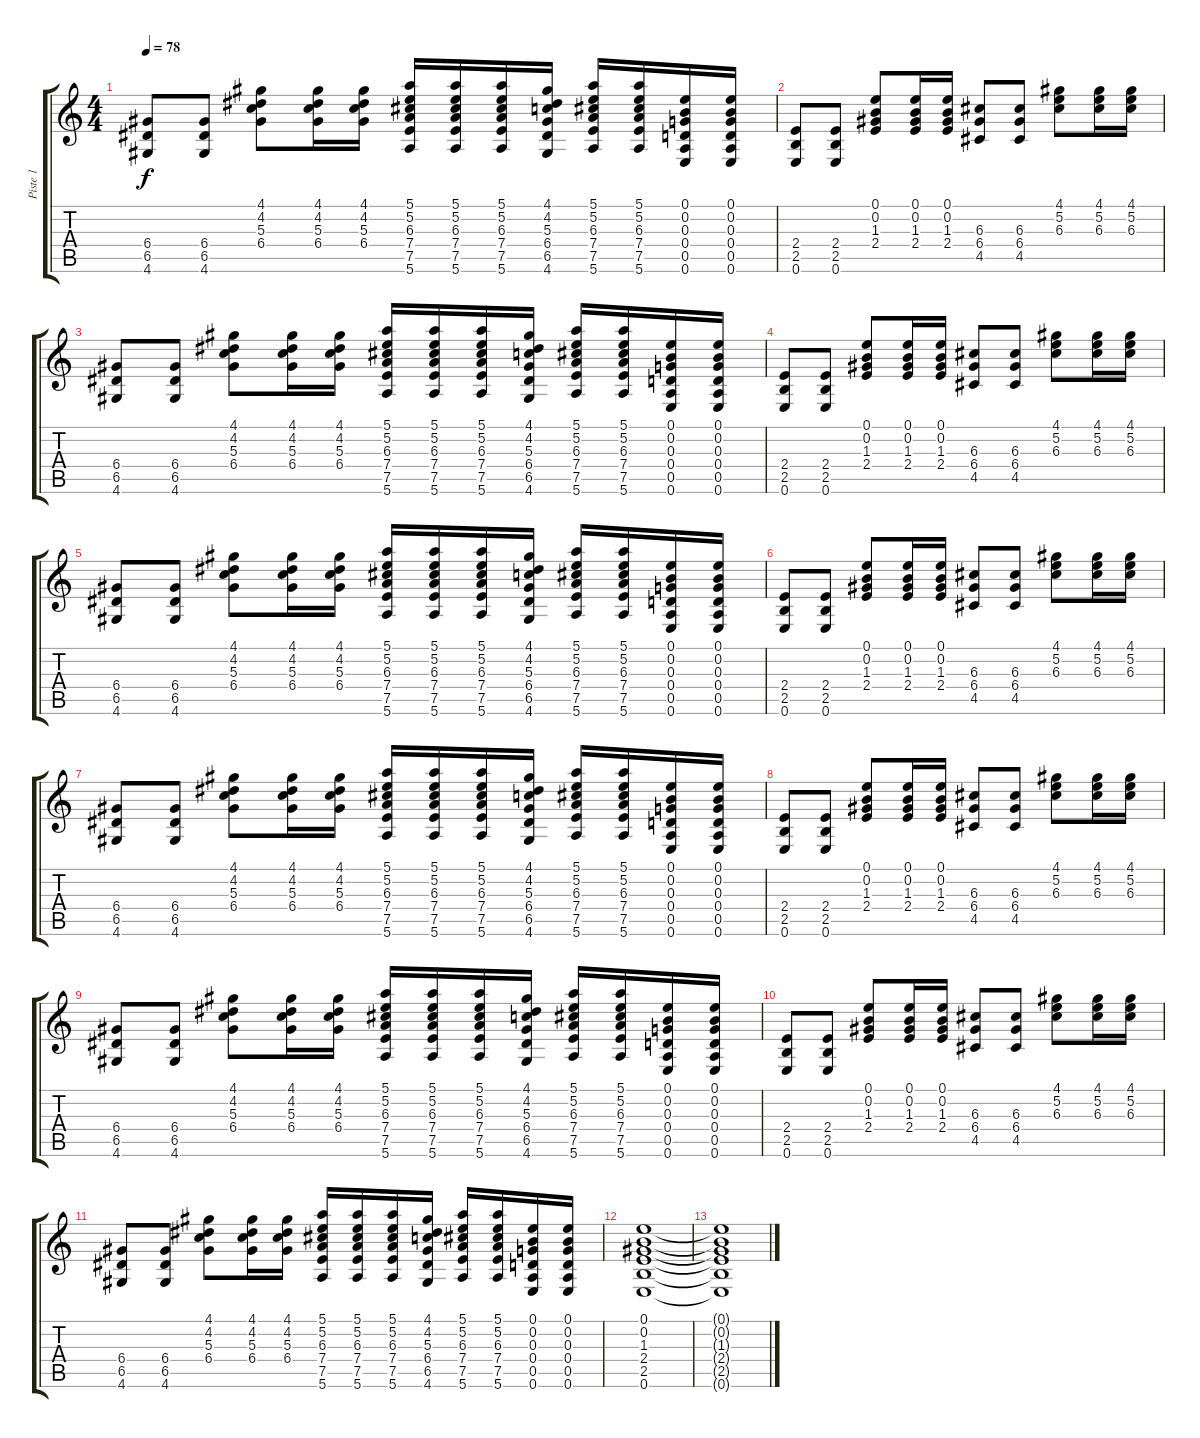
\track ("Piste 1" "Piste 1") {instrument electricguitarclean}
\staff {score tabs}
\tuning (E4 B3 G3 D3 A2 E2) {hide}
\ts (4 4)
\tempo 78
\clef g2
\ks c
(6.4 6.5 4.6).8{dy f} (6.4 6.5 4.6).8 (4.1 4.2 5.3 6.4).8 (4.1 4.2 5.3 6.4).16 (4.1 4.2 5.3 6.4).16 (5.1 5.2 6.3 7.4 7.5 5.6).16 (5.1 5.2 6.3 7.4 7.5 5.6).16 (5.1 5.2 6.3 7.4 7.5 5.6).16 (4.1 4.2 5.3 6.4 6.5 4.6).16 (5.1 5.2 6.3 7.4 7.5 5.6).16 (5.1 5.2 6.3 7.4 7.5 5.6).16 (0.1 0.2 0.3 0.4 0.5 0.6).16 (0.1 0.2 0.3 0.4 0.5 0.6).16 |
(2.4 2.5 0.6).8 (2.4 2.5 0.6).8 (0.1 0.2 1.3 2.4).8 (0.1 0.2 1.3 2.4).16 (0.1 0.2 1.3 2.4).16 (6.3 6.4 4.5).8 (6.3 6.4 4.5).8 (4.1 5.2 6.3).8 (4.1 5.2 6.3).16 (4.1 5.2 6.3).16 |
(6.4 6.5 4.6).8 (6.4 6.5 4.6).8 (4.1 4.2 5.3 6.4).8 (4.1 4.2 5.3 6.4).16 (4.1 4.2 5.3 6.4).16 (5.1 5.2 6.3 7.4 7.5 5.6).16 (5.1 5.2 6.3 7.4 7.5 5.6).16 (5.1 5.2 6.3 7.4 7.5 5.6).16 (4.1 4.2 5.3 6.4 6.5 4.6).16 (5.1 5.2 6.3 7.4 7.5 5.6).16 (5.1 5.2 6.3 7.4 7.5 5.6).16 (0.1 0.2 0.3 0.4 0.5 0.6).16 (0.1 0.2 0.3 0.4 0.5 0.6).16 |
(2.4 2.5 0.6).8 (2.4 2.5 0.6).8 (0.1 0.2 1.3 2.4).8 (0.1 0.2 1.3 2.4).16 (0.1 0.2 1.3 2.4).16 (6.3 6.4 4.5).8 (6.3 6.4 4.5).8 (4.1 5.2 6.3).8 (4.1 5.2 6.3).16 (4.1 5.2 6.3).16 |
(6.4 6.5 4.6).8 (6.4 6.5 4.6).8 (4.1 4.2 5.3 6.4).8 (4.1 4.2 5.3 6.4).16 (4.1 4.2 5.3 6.4).16 (5.1 5.2 6.3 7.4 7.5 5.6).16 (5.1 5.2 6.3 7.4 7.5 5.6).16 (5.1 5.2 6.3 7.4 7.5 5.6).16 (4.1 4.2 5.3 6.4 6.5 4.6).16 (5.1 5.2 6.3 7.4 7.5 5.6).16 (5.1 5.2 6.3 7.4 7.5 5.6).16 (0.1 0.2 0.3 0.4 0.5 0.6).16 (0.1 0.2 0.3 0.4 0.5 0.6).16 |
(2.4 2.5 0.6).8 (2.4 2.5 0.6).8 (0.1 0.2 1.3 2.4).8 (0.1 0.2 1.3 2.4).16 (0.1 0.2 1.3 2.4).16 (6.3 6.4 4.5).8 (6.3 6.4 4.5).8 (4.1 5.2 6.3).8 (4.1 5.2 6.3).16 (4.1 5.2 6.3).16 |
(6.4 6.5 4.6).8 (6.4 6.5 4.6).8 (4.1 4.2 5.3 6.4).8 (4.1 4.2 5.3 6.4).16 (4.1 4.2 5.3 6.4).16 (5.1 5.2 6.3 7.4 7.5 5.6).16 (5.1 5.2 6.3 7.4 7.5 5.6).16 (5.1 5.2 6.3 7.4 7.5 5.6).16 (4.1 4.2 5.3 6.4 6.5 4.6).16 (5.1 5.2 6.3 7.4 7.5 5.6).16 (5.1 5.2 6.3 7.4 7.5 5.6).16 (0.1 0.2 0.3 0.4 0.5 0.6).16 (0.1 0.2 0.3 0.4 0.5 0.6).16 |
(2.4 2.5 0.6).8 (2.4 2.5 0.6).8 (0.1 0.2 1.3 2.4).8 (0.1 0.2 1.3 2.4).16 (0.1 0.2 1.3 2.4).16 (6.3 6.4 4.5).8 (6.3 6.4 4.5).8 (4.1 5.2 6.3).8 (4.1 5.2 6.3).16 (4.1 5.2 6.3).16 |
(6.4 6.5 4.6).8 (6.4 6.5 4.6).8 (4.1 4.2 5.3 6.4).8 (4.1 4.2 5.3 6.4).16 (4.1 4.2 5.3 6.4).16 (5.1 5.2 6.3 7.4 7.5 5.6).16 (5.1 5.2 6.3 7.4 7.5 5.6).16 (5.1 5.2 6.3 7.4 7.5 5.6).16 (4.1 4.2 5.3 6.4 6.5 4.6).16 (5.1 5.2 6.3 7.4 7.5 5.6).16 (5.1 5.2 6.3 7.4 7.5 5.6).16 (0.1 0.2 0.3 0.4 0.5 0.6).16 (0.1 0.2 0.3 0.4 0.5 0.6).16 |
(2.4 2.5 0.6).8 (2.4 2.5 0.6).8 (0.1 0.2 1.3 2.4).8 (0.1 0.2 1.3 2.4).16 (0.1 0.2 1.3 2.4).16 (6.3 6.4 4.5).8 (6.3 6.4 4.5).8 (4.1 5.2 6.3).8 (4.1 5.2 6.3).16 (4.1 5.2 6.3).16 |
(6.4 6.5 4.6).8 (6.4 6.5 4.6).8 (4.1 4.2 5.3 6.4).8 (4.1 4.2 5.3 6.4).16 (4.1 4.2 5.3 6.4).16 (5.1 5.2 6.3 7.4 7.5 5.6).16 (5.1 5.2 6.3 7.4 7.5 5.6).16 (5.1 5.2 6.3 7.4 7.5 5.6).16 (4.1 4.2 5.3 6.4 6.5 4.6).16 (5.1 5.2 6.3 7.4 7.5 5.6).16 (5.1 5.2 6.3 7.4 7.5 5.6).16 (0.1 0.2 0.3 0.4 0.5 0.6).16 (0.1 0.2 0.3 0.4 0.5 0.6).16 |
(0.1 0.2 1.3 2.4 2.5 0.6).1 |
(0.1{t} 0.2{t} 1.3{t} 2.4{t} 2.5{t} 0.6{t}).1
